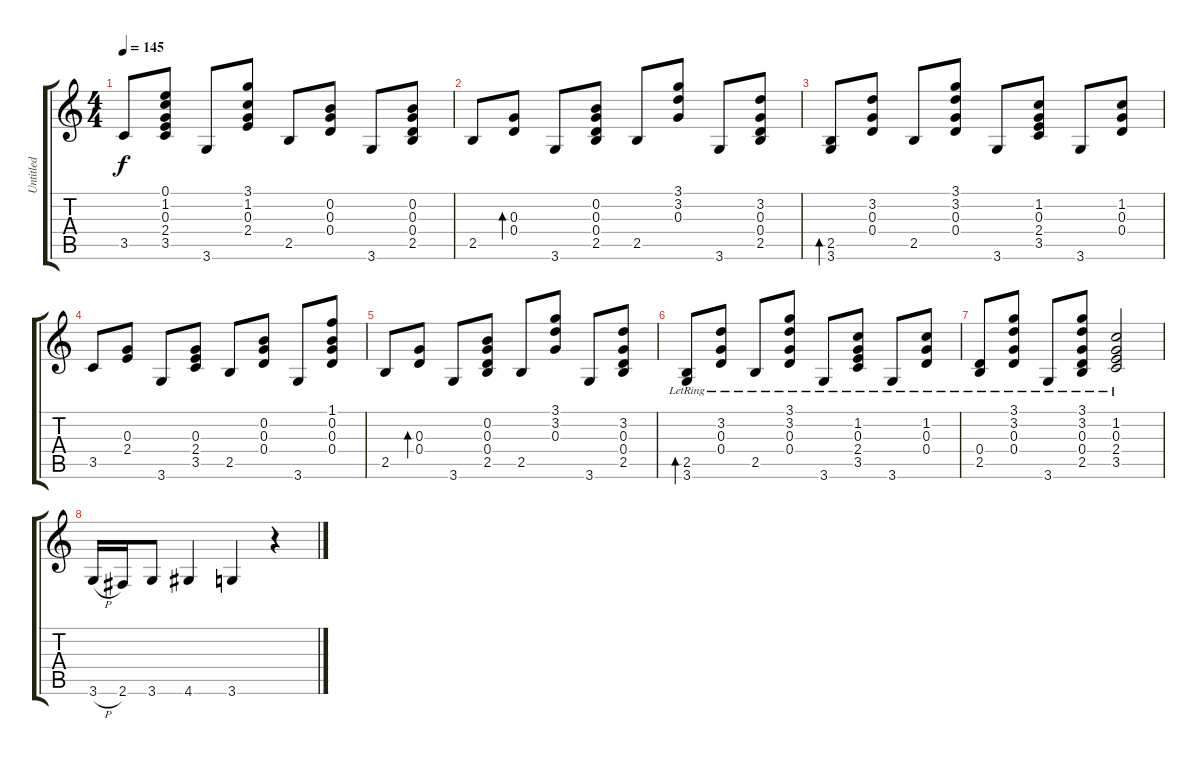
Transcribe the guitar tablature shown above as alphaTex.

\track ("Untitled" "Untitled") {instrument acousticguitarsteel}
\staff {score tabs}
\tuning (E4 B3 G3 D3 A2 E2) {hide}
\ts (4 4)
\tempo 145
\clef g2
\ks c
3.5.8{dy f} (0.1 1.2 0.3 2.4 3.5).8 3.6.8 (3.1 1.2 0.3 2.4).8 2.5.8 (0.2 0.3 0.4).8 3.6.8 (0.2 0.3 0.4 2.5).8 |
2.5.8 (0.3 0.4).8{bd 30} 3.6.8 (0.2 0.3 0.4 2.5).8 2.5.8 (3.1 3.2 0.3).8 3.6.8 (3.2 0.3 0.4 2.5).8 |
(2.5 3.6).8{bd 30} (3.2 0.3 0.4).8 2.5.8 (3.1 3.2 0.3 0.4).8 3.6.8 (1.2 0.3 2.4 3.5).8 3.6.8 (1.2 0.3 0.4).8 |
3.5.8 (0.3 2.4).8 3.6.8 (0.3 2.4 3.5).8 2.5.8 (0.2 0.3 0.4).8 3.6.8 (1.1 0.2 0.3 0.4).8 |
2.5.8 (0.3 0.4).8{bd 30} 3.6.8 (0.2 0.3 0.4 2.5).8 2.5.8 (3.1 3.2 0.3).8 3.6.8 (3.2 0.3 0.4 2.5).8 |
(2.5{lr} 3.6{lr}).8{bd 30} (3.2{lr} 0.3{lr} 0.4{lr}).8 2.5{lr}.8 (3.1{lr} 3.2{lr} 0.3{lr} 0.4{lr}).8 3.6{lr}.8 (1.2{lr} 0.3{lr} 2.4{lr} 3.5{lr}).8 3.6{lr}.8 (1.2{lr} 0.3{lr} 0.4{lr}).8 |
(0.4{lr} 2.5{lr}).8 (3.1{lr} 3.2{lr} 0.3{lr} 0.4{lr}).8 3.6{lr}.8 (3.1{lr} 3.2{lr} 0.3{lr} 0.4{lr} 2.5{lr}).8 (1.2{lr} 0.3{lr} 2.4{lr} 3.5{lr}).2 |
3.6{h}.16 2.6.16 3.6.8 4.6.4 3.6.4 r.4
